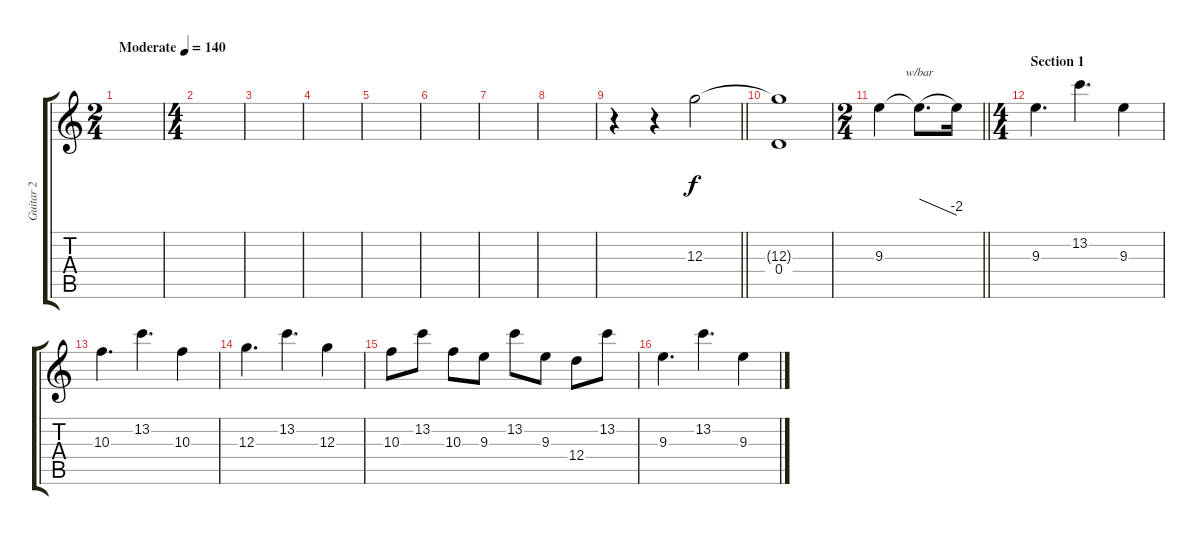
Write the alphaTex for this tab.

\track ("Guitar 2" "Guitar 2") {instrument overdrivenguitar}
\staff {score tabs}
\tuning (E4 B3 G3 D3 A2 E2) {hide}
\ts (2 4)
\tempo (140 "Moderate")
\clef g2
\ks c
|
\ts (4 4)
|
|
|
|
|
|
|
\barLineRight lightlight
r.4 r.4 12.3.2 |
(12.3{t} 0.4).1 |
\ts (2 4)
\barLineRight lightlight
9.3.4 9.3{t}.8{d tbe (dive default 0 0 60 -8)} 9.3{t}.16 |
\ts (4 4)
\section ("" "Section 1")
9.3.4{d} 13.2.4{d} 9.3.4 |
10.3.4{d} 13.2.4{d} 10.3.4 |
12.3.4{d} 13.2.4{d} 12.3.4 |
10.3.8 13.2.8 10.3.8 9.3.8 13.2.8 9.3.8 12.4.8 13.2.8 |
9.3.4{d} 13.2.4{d} 9.3.4
